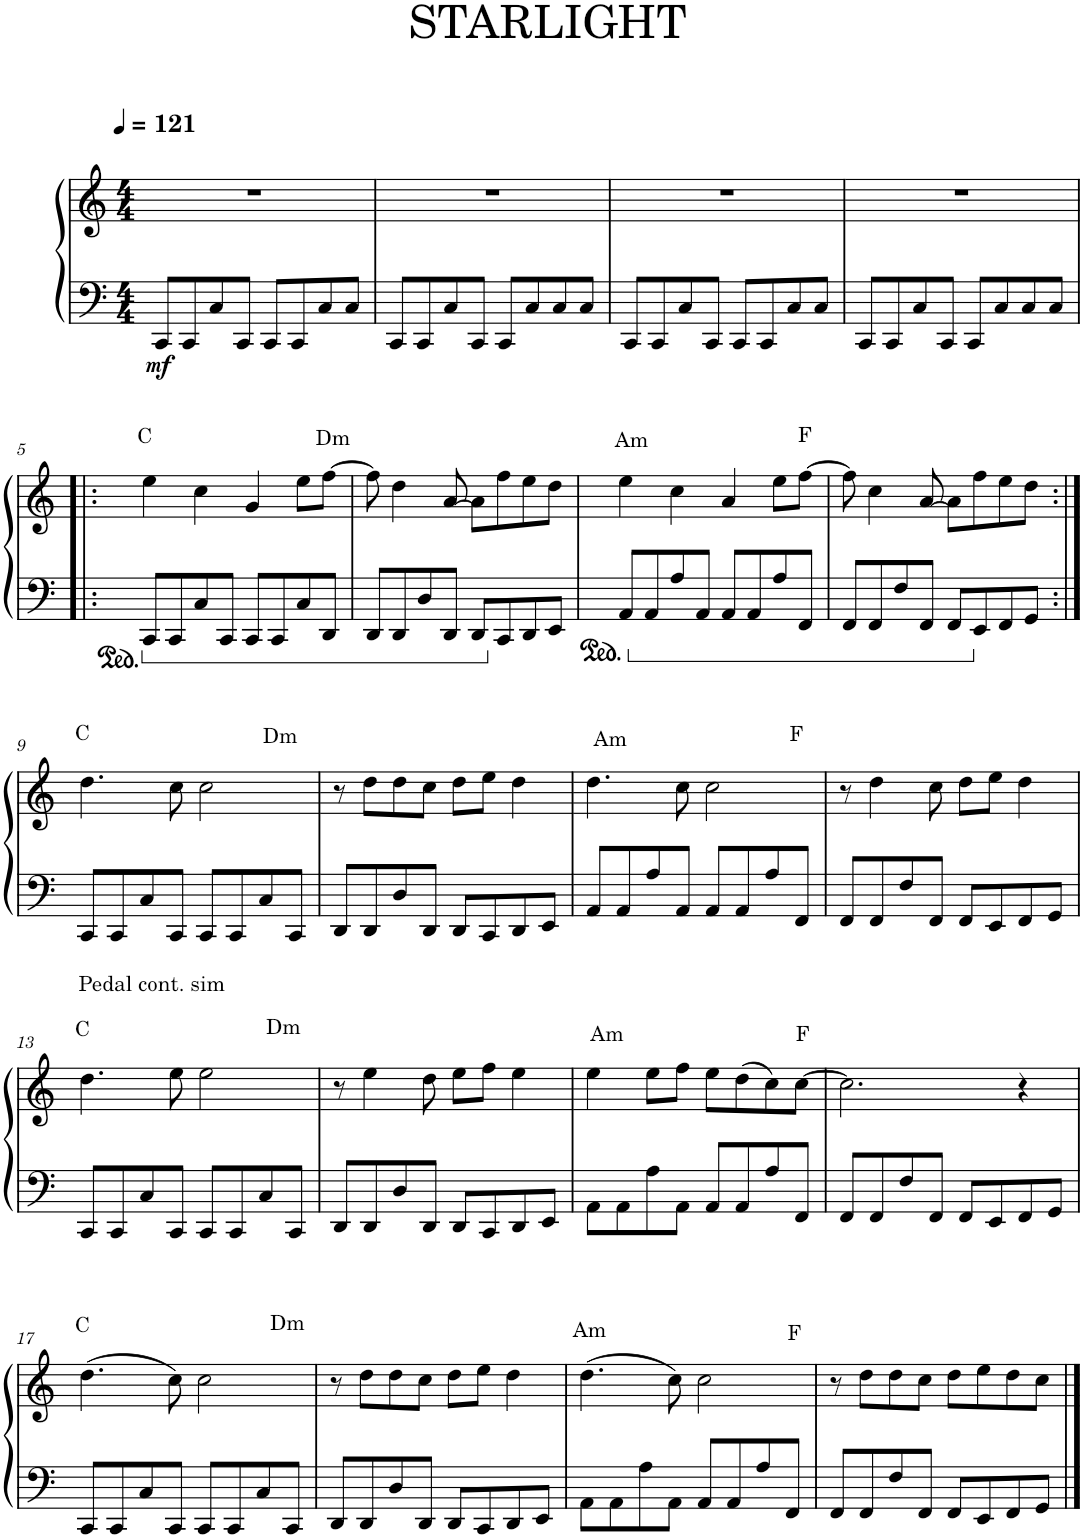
**kern	**kern	**dynam
*part1	*part1	*part1
*staff2	*staff1	*staff1/2
*I"Piano	*	*
*I'Pno.	*	*
*clefF4	*clefG2	*
*k[]	*k[]	*
*M4/4	*M4/4	*
*MM121	*MM121	*
=1	=1	=1
!	!	!LO:DY:b=2
8CC/L	1r	mf
8CC/	.	.
8C/	.	.
8CC/J	.	.
8CC/L	.	.
8CC/	.	.
8C/	.	.
8C/J	.	.
=2	=2	=2
8CC/L	1r	.
8CC/	.	.
8C/	.	.
8CC/J	.	.
8CC/L	.	.
8C/	.	.
8C/	.	.
8C/J	.	.
=3	=3	=3
8CC/L	1r	.
8CC/	.	.
8C/	.	.
8CC/J	.	.
8CC/L	.	.
8CC/	.	.
8C/	.	.
8C/J	.	.
=4	=4	=4
8CC/L	1r	.
8CC/	.	.
8C/	.	.
8CC/J	.	.
8CC/L	.	.
8C/	.	.
8C/	.	.
8C/J	.	.
!!LO:LB:g=z
=5!|:	=5!|:	=5!|:
!	!LO:TX:a:t=C	!
8CC/L	4ee\	.
8CC/	.	.
8C/	4cc\	.
8CC/J	.	.
8CC/L	4g/	.
8CC/	.	.
8C/	8ee\L	.
!	!LO:TX:a:t=Dm	!
8DD/J	[8ff\J	.
=6	=6	=6
8DD/L	8ff\]	.
8DD/	4dd\	.
8D/	.	.
8DD/J	[8a/	.
8DD/L	8a\L]	.
8CC/	8ff\	.
8DD/	8ee\	.
8EE/J	8dd\J	.
=7	=7	=7
!	!LO:TX:a:t=Am	!
8AA/L	4ee\	.
8AA/	.	.
8A/	4cc\	.
8AA/J	.	.
8AA/L	4a/	.
8AA/	.	.
8A/	8ee\L	.
!	!LO:TX:a:t=F	!
8FF/J	[8ff\J	.
=8	=8	=8
8FF/L	8ff\]	.
8FF/	4cc\	.
8F/	.	.
8FF/J	[8a/	.
8FF/L	8a\L]	.
8EE/	8ff\	.
8FF/	8ee\	.
8GG/J	8dd\J	.
!!LO:LB:g=z
=9:|!	=9:|!	=9:|!
!	!LO:TX:a:t=C	!
!LO:TX:b:t=Pedal cont. sim	!	!
8CC/L	4.dd\	.
8CC/	.	.
8C/	.	.
8CC/J	8cc\	.
8CC/L	2cc\	.
8CC/	.	.
8C/	.	.
8CC/J	.	.
=10	=10	=10
8DD/L	8r	.
!	!LO:TX:a:t=Dm	!
8DD/	8dd\L	.
8D/	8dd\	.
8DD/J	8cc\J	.
8DD/L	8dd\L	.
8CC/	8ee\J	.
8DD/	4dd\	.
8EE/J	.	.
=11	=11	=11
8AA/L	4.dd\	.
8AA/	.	.
8A/	.	.
8AA/J	8cc\	.
!	!LO:TX:a:t=Am	!
8AA/L	2cc\	.
8AA/	.	.
8A/	.	.
8FF/J	.	.
=12	=12	=12
!	!LO:TX:a:t=F	!
8FF/L	8r	.
8FF/	4dd\	.
8F/	.	.
8FF/J	8cc\	.
8FF/L	8dd\L	.
8EE/	8ee\J	.
8FF/	4dd\	.
8GG/J	.	.
!!LO:LB:g=z
=13	=13	=13
!	!LO:TX:a:t=C	!
8CC/L	4.dd\	.
8CC/	.	.
8C/	.	.
8CC/J	8ee\	.
8CC/L	2ee\	.
8CC/	.	.
8C/	.	.
8CC/J	.	.
=14	=14	=14
8DD/L	8r	.
!	!LO:TX:a:t=Dm	!
8DD/	4ee\	.
8D/	.	.
8DD/J	8dd\	.
8DD/L	8ee\L	.
8CC/	8ff\J	.
8DD/	4ee\	.
8EE/J	.	.
=15	=15	=15
8AA\L	4ee\	.
8AA\	.	.
8A\	8ee\L	.
8AA\J	8ff\J	.
!	!LO:TX:a:t=Am	!
8AA/L	8ee\L	.
8AA/	(8dd\	.
8A/	8cc\)	.
8FF/J	[8cc\J	.
=16	=16	=16
!	!LO:TX:a:t=F	!
8FF/L	2.cc\]	.
8FF/	.	.
8F/	.	.
8FF/J	.	.
8FF/L	.	.
8EE/	.	.
8FF/	4r	.
8GG/J	.	.
!!LO:LB:g=z
=17	=17	=17
!	!LO:TX:a:t=C	!
8CC/L	(4.dd\	.
8CC/	.	.
8C/	.	.
8CC/J	8cc\)	.
8CC/L	2cc\	.
8CC/	.	.
8C/	.	.
8CC/J	.	.
=18	=18	=18
8DD/L	8r	.
!	!LO:TX:a:t=Dm	!
8DD/	8dd\L	.
8D/	8dd\	.
8DD/J	8cc\J	.
8DD/L	8dd\L	.
8CC/	8ee\J	.
8DD/	4dd\	.
8EE/J	.	.
=19	=19	=19
!	!LO:TX:a:t=Am	!
8AA\L	(4.dd\	.
8AA\	.	.
8A\	.	.
8AA\J	8cc\)	.
8AA/L	2cc\	.
8AA/	.	.
8A/	.	.
8FF/J	.	.
=20	=20	=20
!	!LO:TX:a:t=F	!
8FF/L	8r	.
8FF/	8dd\L	.
8F/	8dd\	.
8FF/J	8cc\J	.
8FF/L	8dd\L	.
8EE/	8ee\	.
8FF/	8dd\	.
8GG/J	8cc\J	.
==	==	==
*-	*-	*-
